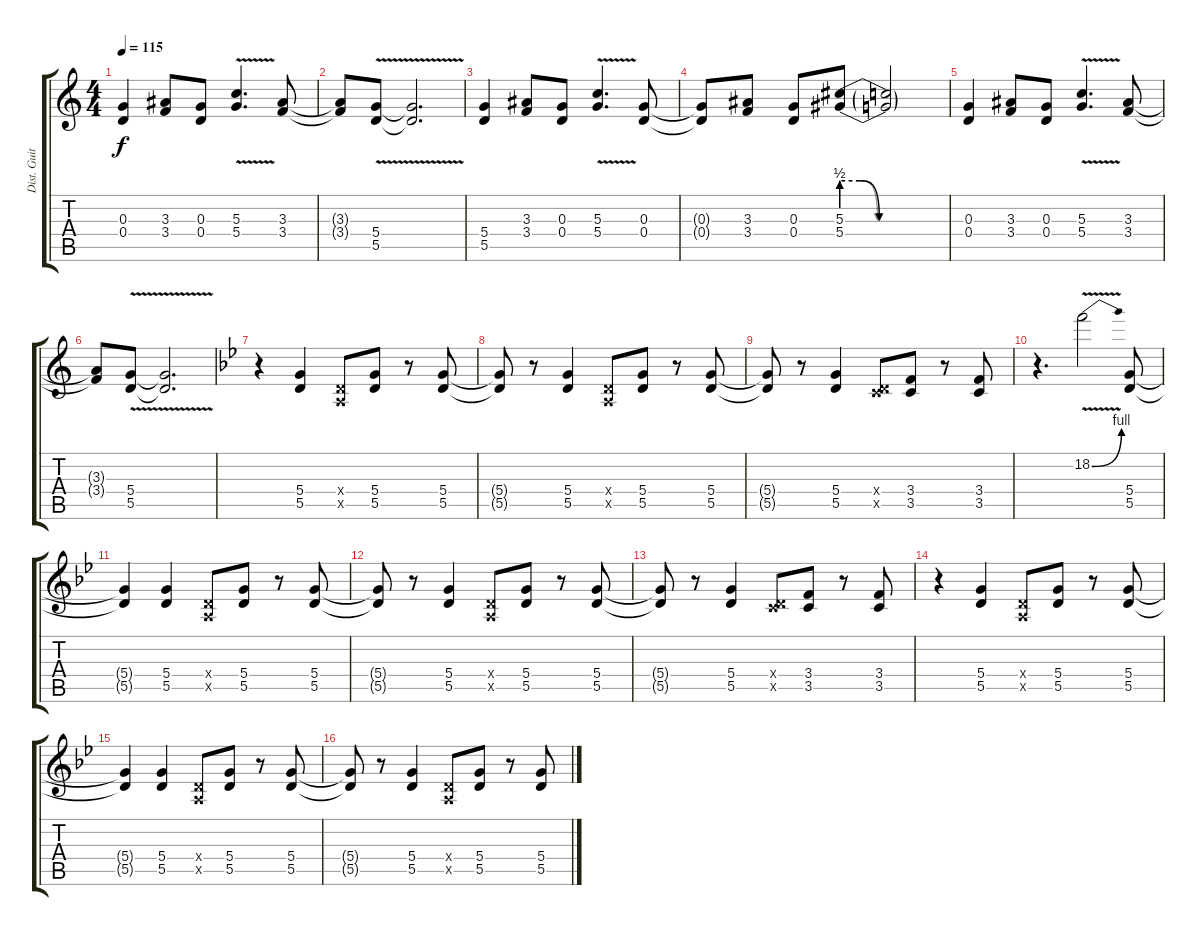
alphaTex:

\track ("Dist. Guitar 1" "Dist. Guit") {instrument distortionguitar}
\staff {score tabs}
\tuning (E4 B3 G3 D3 A2 E2) {hide}
\ts (4 4)
\tempo 115
\clef g2
\ks c
(0.3 0.4).4{dy f} (3.3 3.4).8 (0.3 0.4).8 (5.3{v} 5.4).4{d} (3.3 3.4).8 |
(3.3{t} 3.4{t}).8 (5.4 5.5{v}).8 (5.4{t} 5.5{t}).2{d} |
(5.4 5.5).4 (3.3 3.4).8 (0.3 0.4).8 (5.3{v} 5.4{v}).4{d} (0.3 0.4).8 |
(0.3{t} 0.4{t}).8 (3.3 3.4).8 (0.3 0.4).8 (5.3{be (custom 0 2 10 2 21 0 60 0)} 5.4{be (custom 0 2 10 2 20 0 60 0)}).8 (5.3{t} 5.4{t}).2 |
(0.3 0.4).4 (3.3 3.4).8 (0.3 0.4).8 (5.3{v} 5.4).4{d} (3.3 3.4).8 |
(3.3{t} 3.4{t}).8 (5.4 5.5{v}).8 (5.4{t} 5.5{t}).2{d} |
\ks bb
r.4 (5.4 5.5).4 (0.4{x} 0.5{x}).8 (5.4 5.5).8 r.8 (5.4 5.5).8 |
(5.4{t} 5.5{t}).8 r.8 (5.4 5.5).4 (0.4{x} 0.5{x}).8 (5.4 5.5).8 r.8 (5.4 5.5).8 |
(5.4{t} 5.5{t}).8 r.8 (5.4 5.5).4 (0.4{x} 3.5{x}).8 (3.4 3.5).8 r.8 (3.4 3.5).8 |
r.4{d} 18.2{be (bend 0 0 60 4) v}.2 (5.4 5.5).8 |
(5.4{t} 5.5{t}).4 (5.4 5.5).4 (0.4{x} 0.5{x}).8 (5.4 5.5).8 r.8 (5.4 5.5).8 |
(5.4{t} 5.5{t}).8 r.8 (5.4 5.5).4 (0.4{x} 0.5{x}).8 (5.4 5.5).8 r.8 (5.4 5.5).8 |
(5.4{t} 5.5{t}).8 r.8 (5.4 5.5).4 (0.4{x} 3.5{x}).8 (3.4 3.5).8 r.8 (3.4 3.5).8 |
r.4 (5.4 5.5).4 (0.4{x} 0.5{x}).8 (5.4 5.5).8 r.8 (5.4 5.5).8 |
(5.4{t} 5.5{t}).4 (5.4 5.5).4 (0.4{x} 0.5{x}).8 (5.4 5.5).8 r.8 (5.4 5.5).8 |
(5.4{t} 5.5{t}).8 r.8 (5.4 5.5).4 (0.4{x} 0.5{x}).8 (5.4 5.5).8 r.8 (5.4 5.5).8
